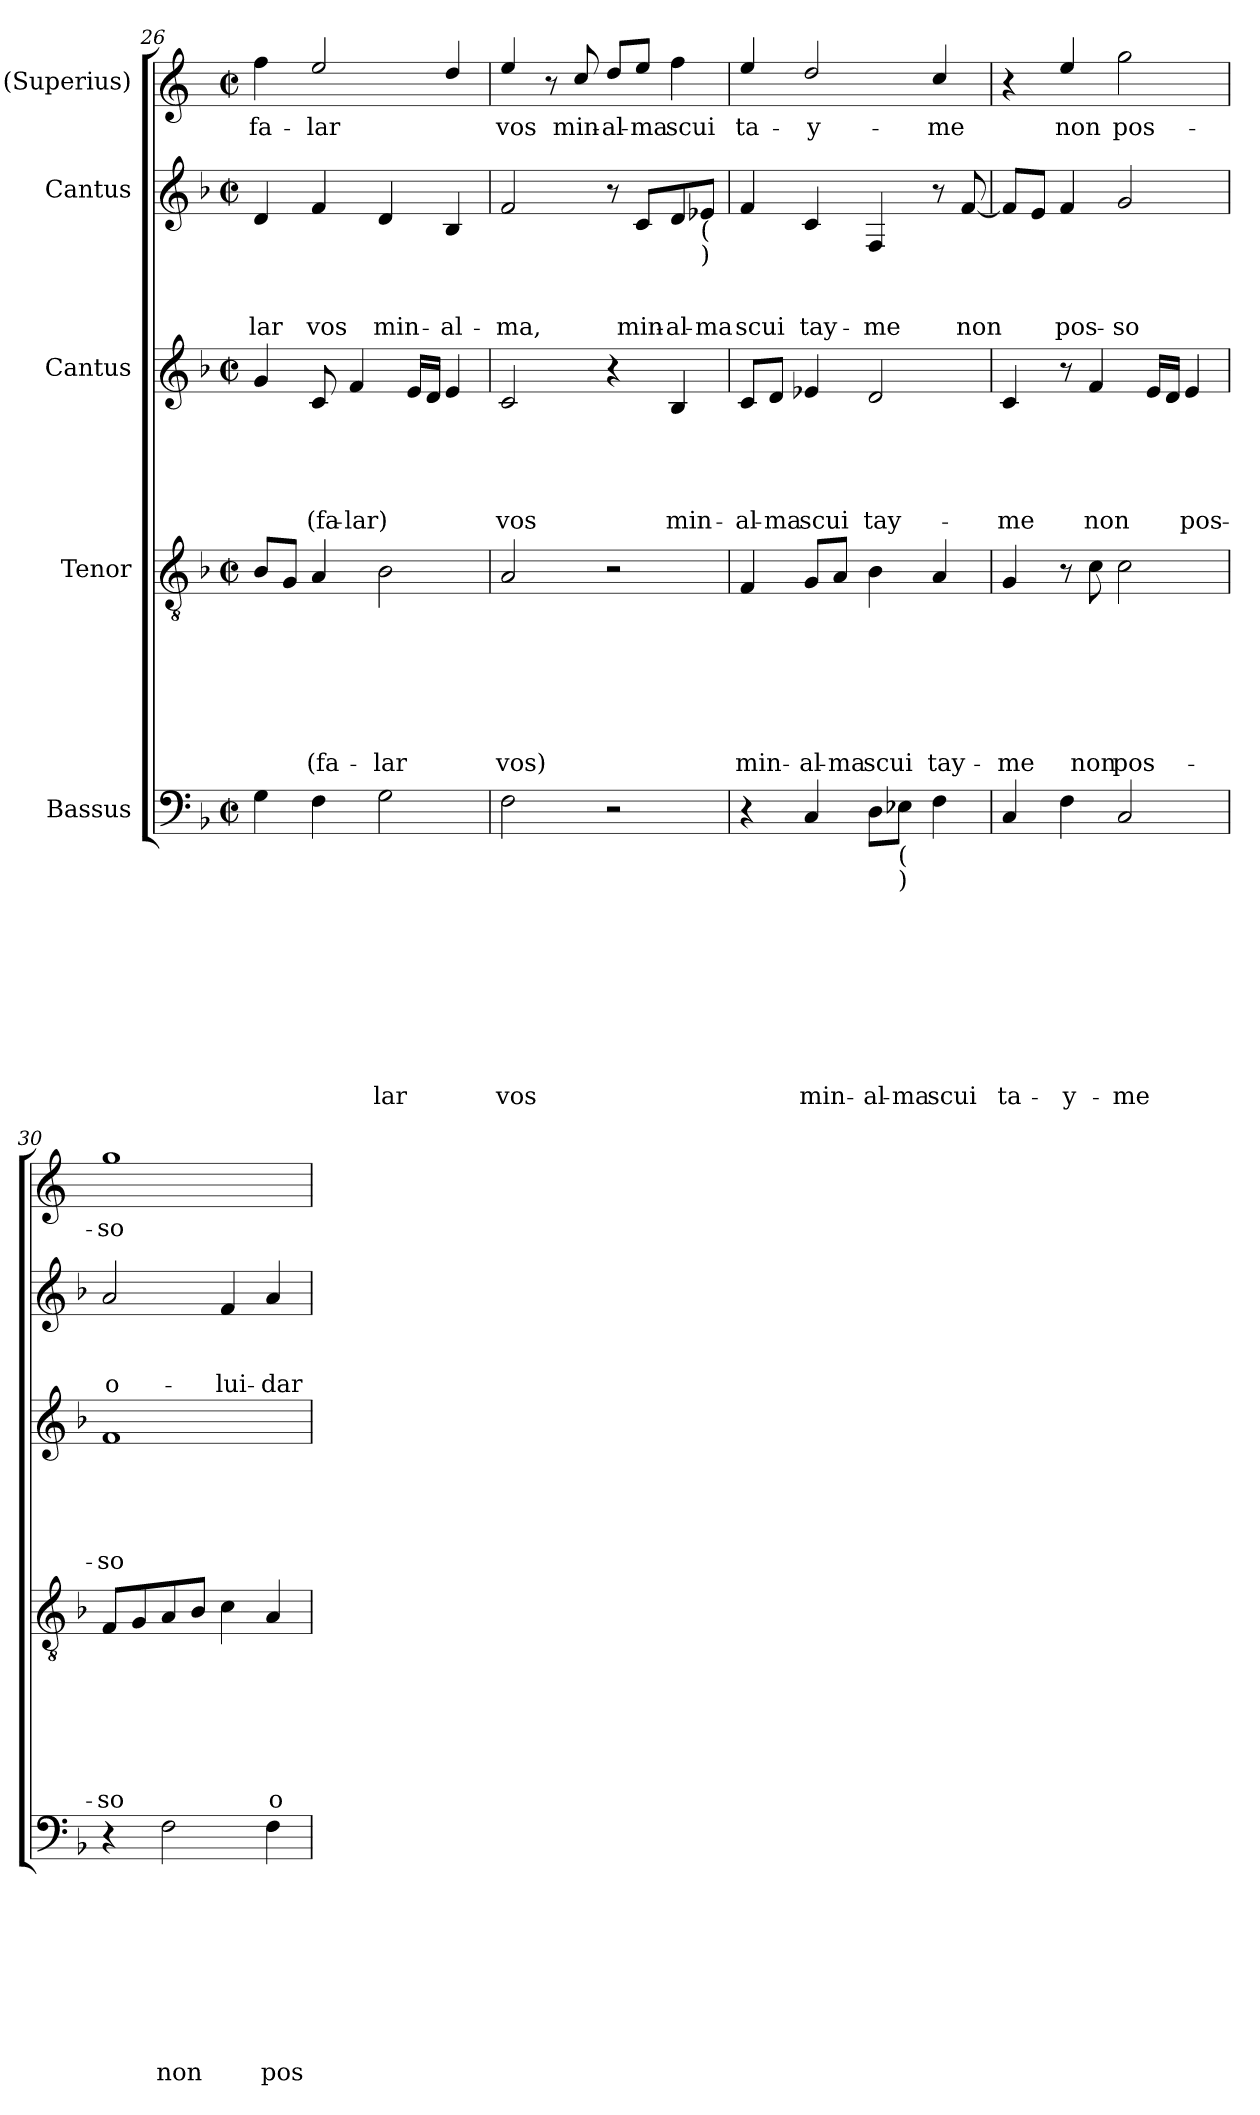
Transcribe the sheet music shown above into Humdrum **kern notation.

**kern	**text	**text	**text	**text	**text	**text	**text	**text	**text	**kern	**text	**text	**text	**text	**text	**text	**text	**kern	**text	**text	**text	**text	**text	**kern	**text	**text	**text	**kern	**text
*part5	*part5	*part5	*part5	*part5	*part5	*part5	*part5	*part5	*part5	*part4	*part4	*part4	*part4	*part4	*part4	*part4	*part4	*part3	*part3	*part3	*part3	*part3	*part3	*part2	*part2	*part2	*part2	*part1	*part1
*staff5	*staff5	*staff5	*staff5	*staff5	*staff5	*staff5	*staff5	*staff5	*staff5	*staff4	*staff4	*staff4	*staff4	*staff4	*staff4	*staff4	*staff4	*staff3	*staff3	*staff3	*staff3	*staff3	*staff3	*staff2	*staff2	*staff2	*staff2	*staff1	*staff1
*I"Bassus	*	*	*	*	*	*	*	*	*	*I"Tenor	*	*	*	*	*	*	*	*I"Cantus	*	*	*	*	*	*I"Cantus	*	*	*	*I"(Superius)	*
*clefF4	*	*	*	*	*	*	*	*	*	*clefGv2	*	*	*	*	*	*	*	*clefG2	*	*	*	*	*	*clefG2	*	*	*	*clefG2	*
*	*	*	*	*	*	*	*	*	*	*	*	*	*	*	*	*	*	*	*	*	*	*	*	*	*	*	*	*ITrd4c7	*
*k[b-]	*	*	*	*	*	*	*	*	*	*k[b-]	*	*	*	*	*	*	*	*k[b-]	*	*	*	*	*	*k[b-]	*	*	*	*k[b-]	*
*F:	*	*	*	*	*	*	*	*	*	*F:	*	*	*	*	*	*	*	*F:	*	*	*	*	*	*F:	*	*	*	*F:	*
*M2/2	*	*	*	*	*	*	*	*	*	*M2/2	*	*	*	*	*	*	*	*M2/2	*	*	*	*	*	*M2/2	*	*	*	*M2/2	*
*met(c|)	*	*	*	*	*	*	*	*	*	*met(c|)	*	*	*	*	*	*	*	*met(c|)	*	*	*	*	*	*met(c|)	*	*	*	*met(c|)	*
=26	=26	=26	=26	=26	=26	=26	=26	=26	=26	=26	=26	=26	=26	=26	=26	=26	=26	=26	=26	=26	=26	=26	=26	=26	=26	=26	=26	=26	=26
4G\	.	.	.	.	.	.	.	.	.	8B-/L	.	.	.	.	.	.	.	4g/	.	.	.	.	.	4d/	.	.	-lar	4b-\	fa-
.	.	.	.	.	.	.	.	.	.	8G/J	.	.	.	.	.	.	.	.	.	.	.	.	.	.	.	.	.	.	.
4F\	.	.	.	.	.	.	.	.	.	4A/	.	.	.	.	.	.	(fa-	8c/	.	.	.	.	(fa-	4f/	.	.	vos	2a/	-lar
.	.	.	.	.	.	.	.	.	.	.	.	.	.	.	.	.	.	4f/	.	.	.	.	-lar)	.	.	.	.	.	.
2G\	.	.	.	.	.	.	.	.	-lar	2B-\	.	.	.	.	.	.	-lar	.	.	.	.	.	.	4d/	.	.	min-	.	.
.	.	.	.	.	.	.	.	.	.	.	.	.	.	.	.	.	.	16e/LL	.	.	.	.	.	.	.	.	.	.	.
.	.	.	.	.	.	.	.	.	.	.	.	.	.	.	.	.	.	16d/JJ	.	.	.	.	.	.	.	.	.	.	.
.	.	.	.	.	.	.	.	.	.	.	.	.	.	.	.	.	.	4e/	.	.	.	.	.	4B-/	.	.	-al-	4g/	.
=27	=27	=27	=27	=27	=27	=27	=27	=27	=27	=27	=27	=27	=27	=27	=27	=27	=27	=27	=27	=27	=27	=27	=27	=27	=27	=27	=27	=27	=27
2F\	.	.	.	.	.	.	.	.	vos	2A/	.	.	.	.	.	.	vos)	2c/	.	.	.	.	vos	2f/	.	.	-ma,	4a/	vos
.	.	.	.	.	.	.	.	.	.	.	.	.	.	.	.	.	.	.	.	.	.	.	.	.	.	.	.	8r	.
.	.	.	.	.	.	.	.	.	.	.	.	.	.	.	.	.	.	.	.	.	.	.	.	.	.	.	.	8f/	min-
2r	.	.	.	.	.	.	.	.	.	2r	.	.	.	.	.	.	.	4r	.	.	.	.	.	8r	.	.	.	8g/L	-al-
.	.	.	.	.	.	.	.	.	.	.	.	.	.	.	.	.	.	.	.	.	.	.	.	8c/L	.	.	min-	8a/J	-ma
.	.	.	.	.	.	.	.	.	.	.	.	.	.	.	.	.	.	4B-/	.	.	.	.	min-	8d/	.	.	-al-	4b-\	scui
!	!	!	!	!	!	!	!	!	!	!	!	!	!	!	!	!	!	!	!	!	!	!	!	!LO:TX:b:t=(	!	!	!	!	!
!	!	!	!	!	!	!	!	!	!	!	!	!	!	!	!	!	!	!	!	!	!	!	!	!LO:TX:b:t=)	!	!	!	!	!
.	.	.	.	.	.	.	.	.	.	.	.	.	.	.	.	.	.	.	.	.	.	.	.	8e-X/J	.	.	-ma	.	.
!!LO:PB:g=z
=28	=28	=28	=28	=28	=28	=28	=28	=28	=28	=28	=28	=28	=28	=28	=28	=28	=28	=28	=28	=28	=28	=28	=28	=28	=28	=28	=28	=28	=28
4r	.	.	.	.	.	.	.	.	.	4F/	.	.	.	.	.	.	min-	8c/L	.	.	.	.	-al-	4f/	.	.	scui	4a/	ta-
.	.	.	.	.	.	.	.	.	.	.	.	.	.	.	.	.	.	8d/J	.	.	.	.	-ma	.	.	.	.	.	.
4C/	.	.	.	.	.	.	.	.	min-	8G/L	.	.	.	.	.	.	-al-	4e-X/	.	.	.	.	scui	4c/	.	.	tay-	2g/	-y-
.	.	.	.	.	.	.	.	.	.	8A/J	.	.	.	.	.	.	-ma	.	.	.	.	.	.	.	.	.	.	.	.
8D\L	.	.	.	.	.	.	.	.	-al-	4B-\	.	.	.	.	.	.	scui	2d/	.	.	.	.	tay-	4F/	.	.	-me	.	.
!LO:TX:b:t=(	!	!	!	!	!	!	!	!	!	!	!	!	!	!	!	!	!	!	!	!	!	!	!	!	!	!	!	!	!
!LO:TX:b:t=)	!	!	!	!	!	!	!	!	!	!	!	!	!	!	!	!	!	!	!	!	!	!	!	!	!	!	!	!	!
8E-X\J	.	.	.	.	.	.	.	.	-ma	.	.	.	.	.	.	.	.	.	.	.	.	.	.	.	.	.	.	.	.
4F\	.	.	.	.	.	.	.	.	scui	4A/	.	.	.	.	.	.	tay-	.	.	.	.	.	.	8r	.	.	.	4f/	-me
.	.	.	.	.	.	.	.	.	.	.	.	.	.	.	.	.	.	.	.	.	.	.	.	[8f/	.	.	non	.	.
=29	=29	=29	=29	=29	=29	=29	=29	=29	=29	=29	=29	=29	=29	=29	=29	=29	=29	=29	=29	=29	=29	=29	=29	=29	=29	=29	=29	=29	=29
4C/	.	.	.	.	.	.	.	.	ta-	4G/	.	.	.	.	.	.	-me	4c/	.	.	.	.	-me	8f/L]	.	.	.	4r	.
.	.	.	.	.	.	.	.	.	.	.	.	.	.	.	.	.	.	.	.	.	.	.	.	8e/J	.	.	.	.	.
4F\	.	.	.	.	.	.	.	.	-y-	8r	.	.	.	.	.	.	.	8r	.	.	.	.	.	4f/	.	.	pos-	4a/	non
.	.	.	.	.	.	.	.	.	.	8c\	.	.	.	.	.	.	non	4f/	.	.	.	.	non	.	.	.	.	.	.
2C/	.	.	.	.	.	.	.	.	-me	2c\	.	.	.	.	.	.	pos-	.	.	.	.	.	.	2g/	.	.	-so	2cc\	pos-
.	.	.	.	.	.	.	.	.	.	.	.	.	.	.	.	.	.	16e/LL	.	.	.	.	.	.	.	.	.	.	.
.	.	.	.	.	.	.	.	.	.	.	.	.	.	.	.	.	.	16d/JJ	.	.	.	.	.	.	.	.	.	.	.
.	.	.	.	.	.	.	.	.	.	.	.	.	.	.	.	.	.	4e/	.	.	.	.	pos-	.	.	.	.	.	.
=30	=30	=30	=30	=30	=30	=30	=30	=30	=30	=30	=30	=30	=30	=30	=30	=30	=30	=30	=30	=30	=30	=30	=30	=30	=30	=30	=30	=30	=30
4r	.	.	.	.	.	.	.	.	.	8F/L	.	.	.	.	.	.	-so	1f	.	.	.	.	-so	2a/	.	.	o-	1cc	-so
.	.	.	.	.	.	.	.	.	.	8G/	.	.	.	.	.	.	.	.	.	.	.	.	.	.	.	.	.	.	.
2F\	.	.	.	.	.	.	.	.	non	8A/	.	.	.	.	.	.	.	.	.	.	.	.	.	.	.	.	.	.	.
.	.	.	.	.	.	.	.	.	.	8B-/J	.	.	.	.	.	.	.	.	.	.	.	.	.	.	.	.	.	.	.
.	.	.	.	.	.	.	.	.	.	4c\	.	.	.	.	.	.	.	.	.	.	.	.	.	4f/	.	.	-lui-	.	.
4F\	.	.	.	.	.	.	.	.	pos-	4A/	.	.	.	.	.	.	o-	.	.	.	.	.	.	4a/	.	.	-dar	.	.
=	=	=	=	=	=	=	=	=	=	=	=	=	=	=	=	=	=	=	=	=	=	=	=	=	=	=	=	=	=
*-	*-	*-	*-	*-	*-	*-	*-	*-	*-	*-	*-	*-	*-	*-	*-	*-	*-	*-	*-	*-	*-	*-	*-	*-	*-	*-	*-	*-	*-
